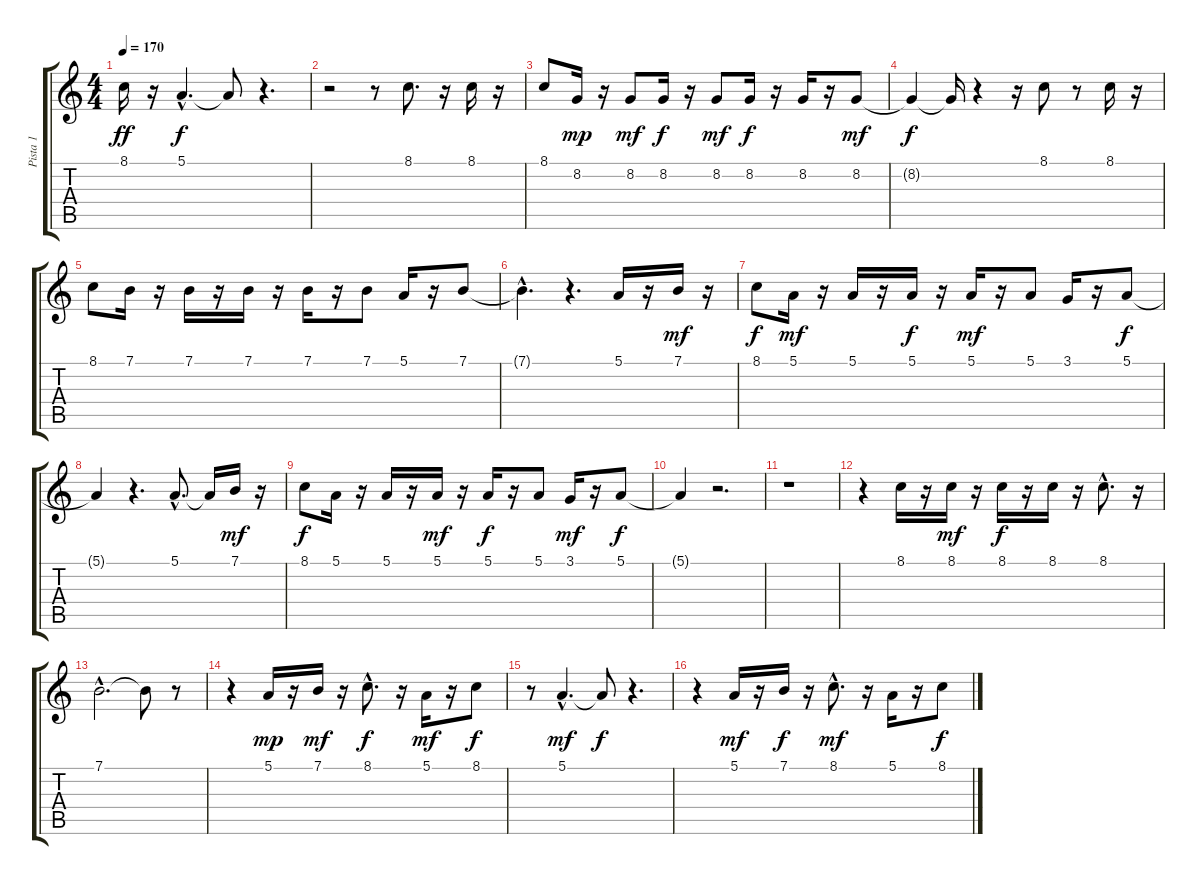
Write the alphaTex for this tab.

\track ("Pista 1" "Pista 1") {instrument panflute}
\staff {score tabs}
\tuning (E4 B3 G3 D3 A2 E2) {hide}
\ts (4 4)
\tempo 170
\clef g2
\ks c
8.1.16{dy ff} r.16 5.1{hac}.4{d dy f} 5.1{t}.8 r.4{d} |
r.2 r.8 8.1.8{d} r.16 8.1.16 r.16 |
8.1.8 8.2.16{dy mp} r.16 8.2.8{dy mf} 8.2.16{dy f} r.16 8.2.8{dy mf} 8.2.16{dy f} r.16 8.2.16 r.16 8.2.8{dy mf} |
8.2{t}.4{dy f} 8.2{t}.16 r.4 r.16 8.1.8 r.8 8.1.16 r.16 |
8.1.8 7.1.16 r.16 7.1.16 r.16 7.1.16 r.16 7.1.16 r.16 7.1.8 5.1.16 r.16 7.1.8 |
7.1{hac t}.4{d} r.4{d} 5.1.16 r.16 7.1.16{dy mf} r.16 |
8.1.8{dy f} 5.1.16{dy mf} r.16 5.1.16 r.16 5.1.16{dy f} r.16 5.1.16{dy mf} r.16 5.1.8 3.1.16 r.16 5.1.8{dy f} |
5.1{t}.4 r.4{d} 5.1{hac}.8{d} 5.1{t}.16 7.1.16{dy mf} r.16 |
8.1.8{dy f} 5.1.16 r.16 5.1.16 r.16 5.1.16{dy mf} r.16 5.1.16{dy f} r.16 5.1.8 3.1.16{dy mf} r.16 5.1.8{dy f} |
5.1{t}.4 r.2{d} |
r.1 |
r.4 8.1.16 r.16 8.1.16{dy mf} r.16 8.1.16{dy f} r.16 8.1.16 r.16 8.1{hac}.8{d} r.16 |
7.1{hac}.2{d} 7.1{t}.8 r.8 |
r.4 5.1.16{dy mp} r.16 7.1.16{dy mf} r.16 8.1{hac}.8{d dy f} r.16 5.1.16{dy mf} r.16 8.1.8{dy f} |
r.8 5.1{hac}.4{d dy mf} 5.1{t}.8{dy f} r.4{d} |
r.4 5.1.16{dy mf} r.16 7.1.16{dy f} r.16 8.1{hac}.8{d dy mf} r.16 5.1.16 r.16 8.1.8{dy f}
